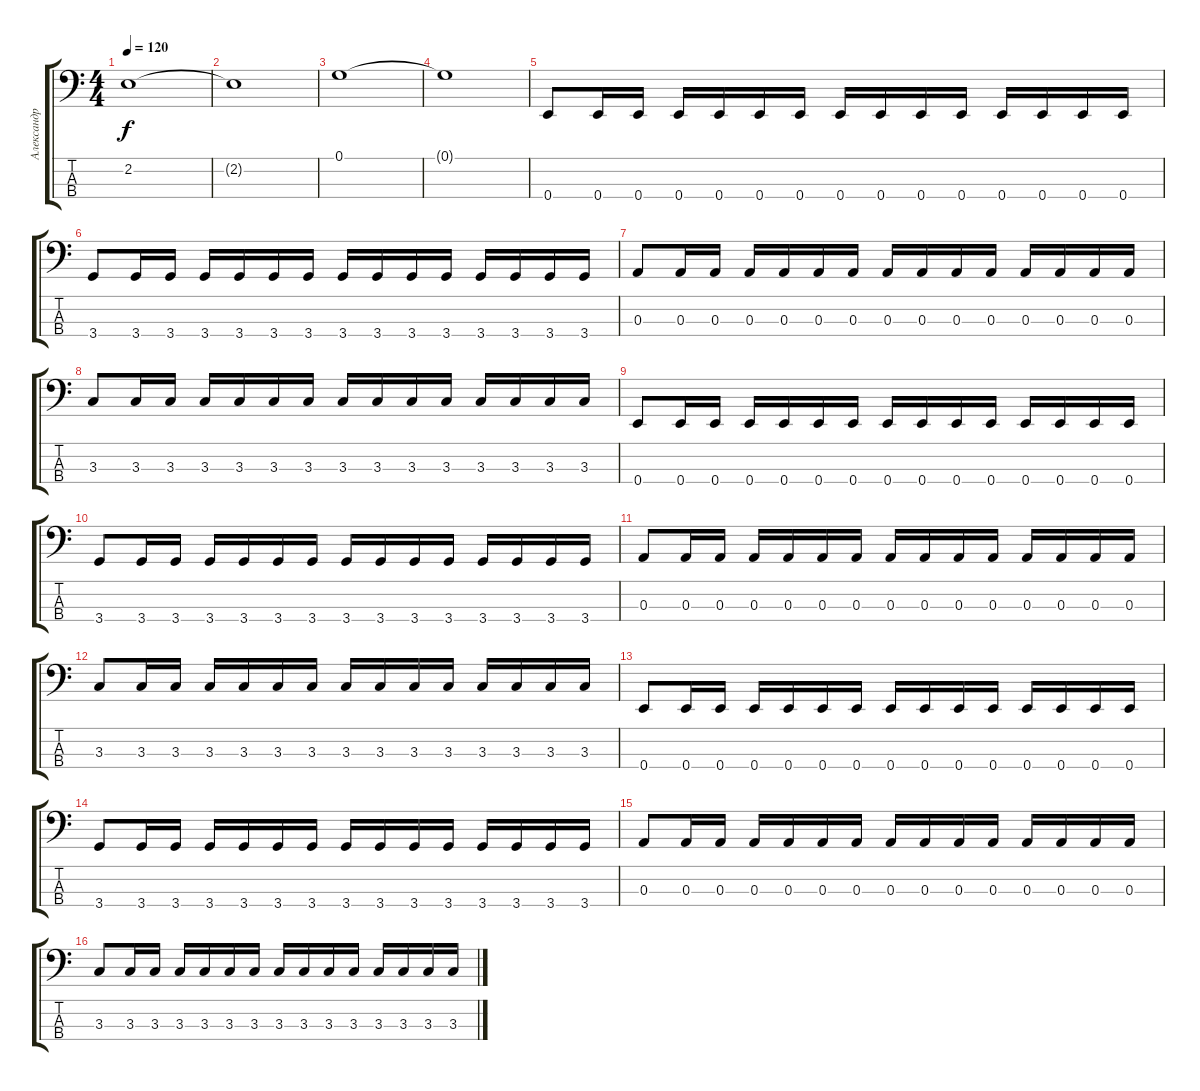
\track ("Александр Тимонин" "Александр ") {instrument electricbasspick}
\staff {score tabs}
\tuning (G2 D2 A1 E1) {hide}
\ts (4 4)
\tempo 120
\clef f4
\ks c
2.2.1{dy f} |
2.2{t}.1 |
0.1.1 |
0.1{t}.1 |
0.4.8 0.4.16 0.4.16 0.4.16 0.4.16 0.4.16 0.4.16 0.4.16 0.4.16 0.4.16 0.4.16 0.4.16 0.4.16 0.4.16 0.4.16 |
3.4.8 3.4.16 3.4.16 3.4.16 3.4.16 3.4.16 3.4.16 3.4.16 3.4.16 3.4.16 3.4.16 3.4.16 3.4.16 3.4.16 3.4.16 |
0.3.8 0.3.16 0.3.16 0.3.16 0.3.16 0.3.16 0.3.16 0.3.16 0.3.16 0.3.16 0.3.16 0.3.16 0.3.16 0.3.16 0.3.16 |
3.3.8 3.3.16 3.3.16 3.3.16 3.3.16 3.3.16 3.3.16 3.3.16 3.3.16 3.3.16 3.3.16 3.3.16 3.3.16 3.3.16 3.3.16 |
0.4.8 0.4.16 0.4.16 0.4.16 0.4.16 0.4.16 0.4.16 0.4.16 0.4.16 0.4.16 0.4.16 0.4.16 0.4.16 0.4.16 0.4.16 |
3.4.8 3.4.16 3.4.16 3.4.16 3.4.16 3.4.16 3.4.16 3.4.16 3.4.16 3.4.16 3.4.16 3.4.16 3.4.16 3.4.16 3.4.16 |
0.3.8 0.3.16 0.3.16 0.3.16 0.3.16 0.3.16 0.3.16 0.3.16 0.3.16 0.3.16 0.3.16 0.3.16 0.3.16 0.3.16 0.3.16 |
3.3.8 3.3.16 3.3.16 3.3.16 3.3.16 3.3.16 3.3.16 3.3.16 3.3.16 3.3.16 3.3.16 3.3.16 3.3.16 3.3.16 3.3.16 |
0.4.8 0.4.16 0.4.16 0.4.16 0.4.16 0.4.16 0.4.16 0.4.16 0.4.16 0.4.16 0.4.16 0.4.16 0.4.16 0.4.16 0.4.16 |
3.4.8 3.4.16 3.4.16 3.4.16 3.4.16 3.4.16 3.4.16 3.4.16 3.4.16 3.4.16 3.4.16 3.4.16 3.4.16 3.4.16 3.4.16 |
0.3.8 0.3.16 0.3.16 0.3.16 0.3.16 0.3.16 0.3.16 0.3.16 0.3.16 0.3.16 0.3.16 0.3.16 0.3.16 0.3.16 0.3.16 |
3.3.8 3.3.16 3.3.16 3.3.16 3.3.16 3.3.16 3.3.16 3.3.16 3.3.16 3.3.16 3.3.16 3.3.16 3.3.16 3.3.16 3.3.16
